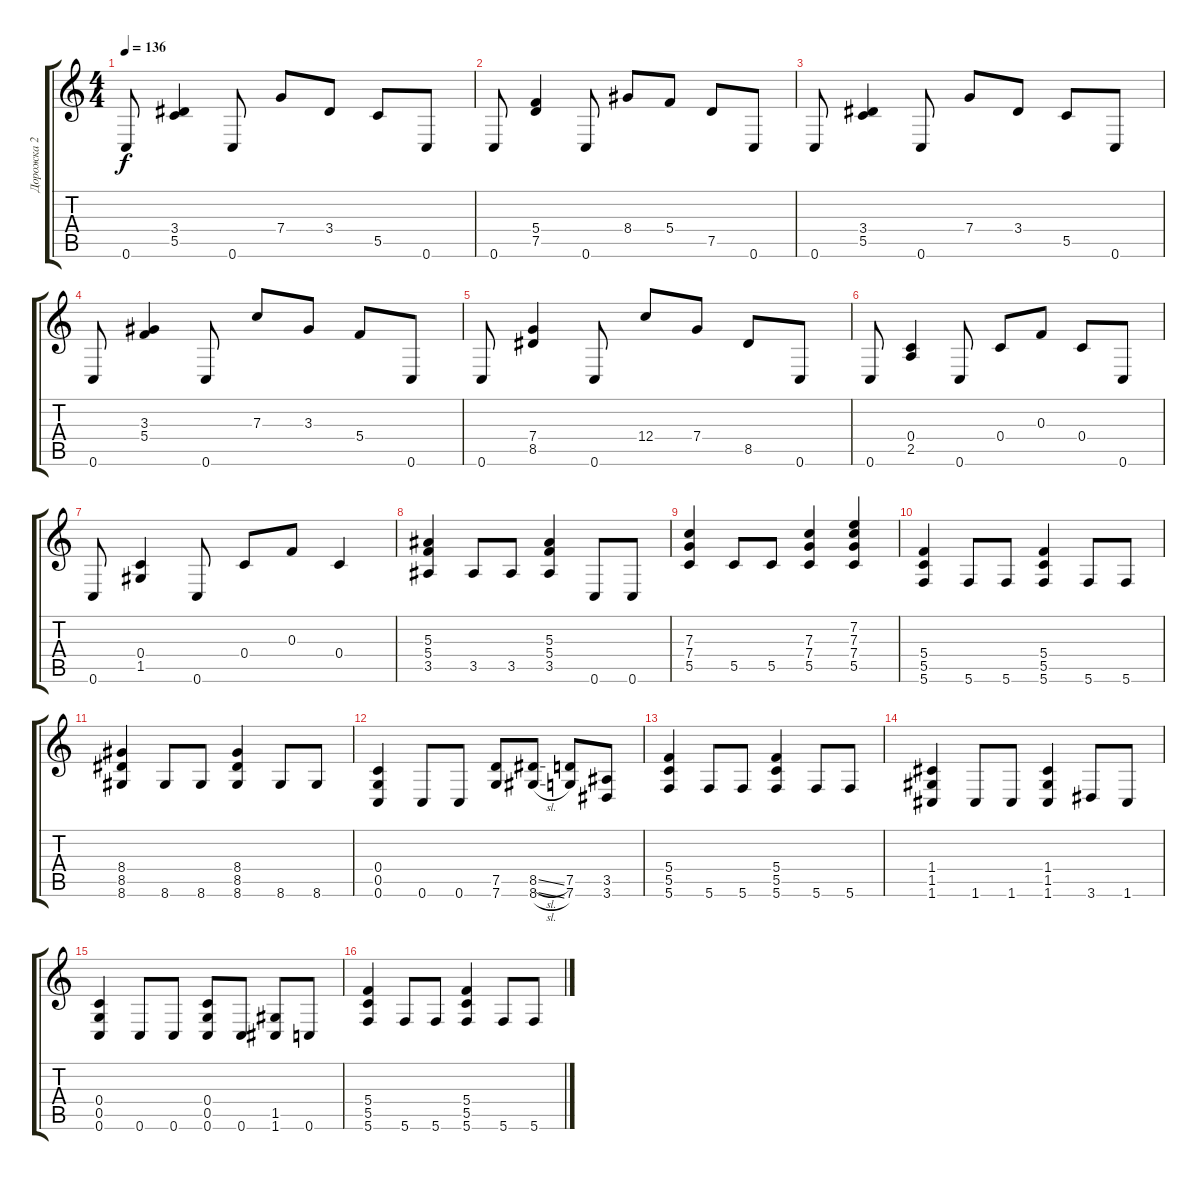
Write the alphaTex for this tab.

\track ("Дорожка 2" "Дорожка 2") {instrument distortionguitar}
\staff {score tabs}
\tuning (D4 A3 F3 C3 G2 C2) {hide}
\ts (4 4)
\tempo 136
\clef g2
\ks c
0.6.8{dy f} (3.4 5.5).4 0.6.8 7.4.8 3.4.8 5.5.8 0.6.8 |
0.6.8 (5.4 7.5).4 0.6.8 8.4.8 5.4.8 7.5.8 0.6.8 |
0.6.8 (3.4 5.5).4 0.6.8 7.4.8 3.4.8 5.5.8 0.6.8 |
0.6.8 (3.3 5.4).4 0.6.8 7.3.8 3.3.8 5.4.8 0.6.8 |
0.6.8 (7.4 8.5).4 0.6.8 12.4.8 7.4.8 8.5.8 0.6.8 |
0.6.8 (0.4 2.5).4 0.6.8 0.4.8 0.3.8 0.4.8 0.6.8 |
0.6.8 (0.4 1.5).4 0.6.8 0.4.8 0.3.8 0.4.4 |
(5.3 5.4 3.5).4 3.5.8 3.5.8 (5.3 5.4 3.5).4 0.6.8 0.6.8 |
(7.3 7.4 5.5).4 5.5.8 5.5.8 (7.3 7.4 5.5).4 (7.2 7.3 7.4 5.5).4 |
(5.4 5.5 5.6).4 5.6.8 5.6.8 (5.4 5.5 5.6).4 5.6.8 5.6.8 |
(8.4 8.5 8.6).4 8.6.8 8.6.8 (8.4 8.5 8.6).4 8.6.8 8.6.8 |
(0.4 0.5 0.6).4 0.6.8 0.6.8 (7.5 7.6).8 (8.5{sl} 8.6{sl}).8 (7.5 7.6).8 (3.5 3.6).8 |
(5.4 5.5 5.6).4 5.6.8 5.6.8 (5.4 5.5 5.6).4 5.6.8 5.6.8 |
(1.4 1.5 1.6).4 1.6.8 1.6.8 (1.4 1.5 1.6).4 3.6.8 1.6.8 |
(0.4 0.5 0.6).4 0.6.8 0.6.8 (0.4 0.5 0.6).8 0.6.8 (1.5 1.6).8 0.6.8 |
(5.4 5.5 5.6).4 5.6.8 5.6.8 (5.4 5.5 5.6).4 5.6.8 5.6.8
